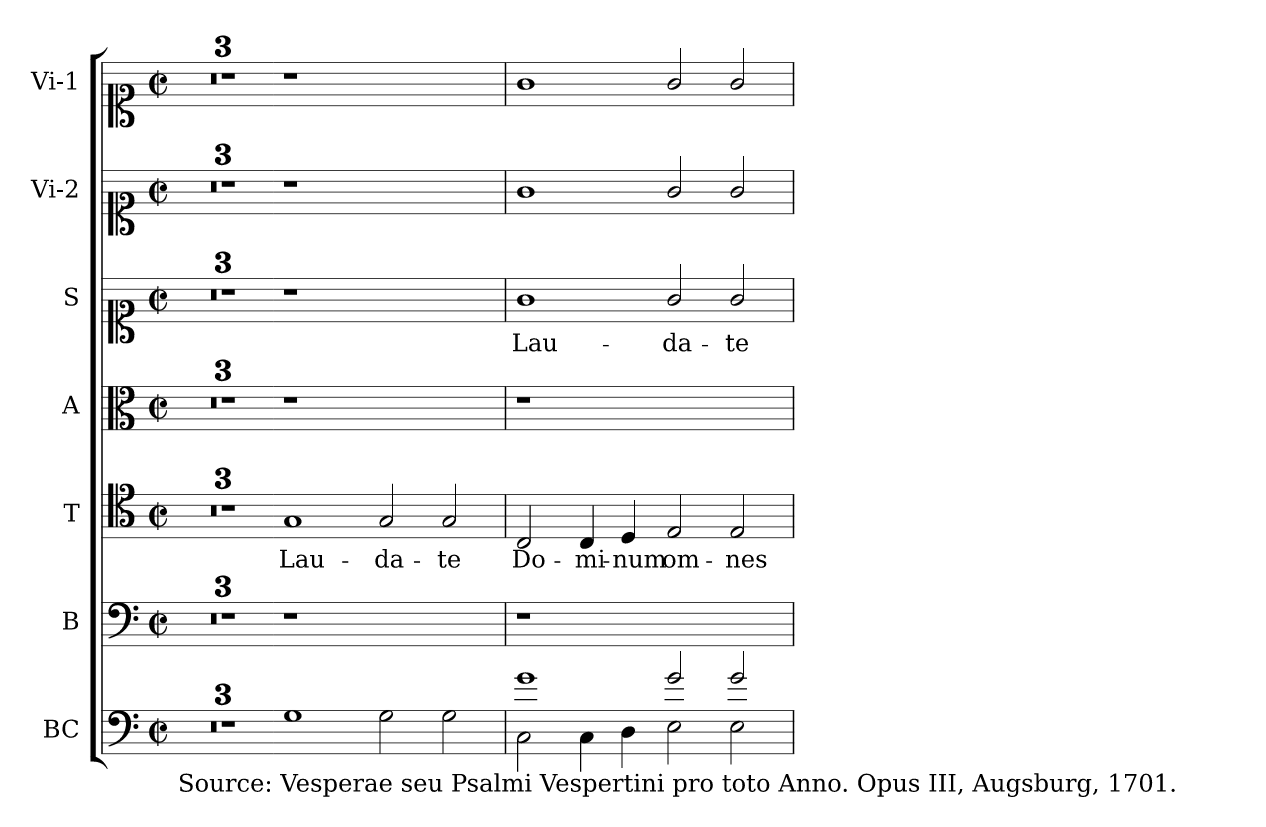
**kern	**kern	**kern	**text	**kern	**kern	**text	**kern	**kern
*part7	*part6	*part5	*part5	*part4	*part3	*part3	*part2	*part1
*staff7	*staff6	*staff5	*staff5	*staff4	*staff3	*staff3	*staff2	*staff1
*I"BC	*I"B	*I"T	*	*I"A	*I"S	*	*I"Vi-2	*I"Vi-1
*clefF4	*clefF4	*clefC4	*	*clefC3	*clefC1	*	*clefC1	*clefC1
*k[]	*k[]	*k[]	*	*k[]	*k[]	*	*k[]	*k[]
*C:	*C:	*C:	*	*C:	*C:	*	*C:	*C:
*M2/2	*M2/2	*M2/2	*	*M2/2	*M2/2	*	*M2/2	*M2/2
*met(c|)	*met(c|)	*met(c|)	*	*met(c|)	*met(c|)	*	*met(c|)	*met(c|)
=1	=1	=1	=1	=1	=1	=1	=1	=1
!LO:TX:b:t=Source&colon; Vesperae seu Psalmi Vespertini pro toto Anno. Opus III, Augsburg, 1701.	!	!	!	!	!	!	!	!
1ryy	1ryy	1ryy	.	1ryy	1ryy	.	1ryy	1ryy
=2	=2	=2	=2	=2	=2	=2	=2	=2
1r	1r	1r	.	1r	1r	.	1r	1r
=3	=3	=3	=3	=3	=3	=3	=3	=3
*	*	*clefGv2	*	*clefG2	*clefG2	*	*clefG2	*clefG2
1ryy	1ryy	1ryy	.	1ryy	1ryy	.	1ryy	1ryy
=3X1-	=3X1-	=3X1-	=3X1-	=3X1-	=3X1-	=3X1-	=3X1-	=3X1-
!	!	!	!LO:LY:b	!	!	!	!	!
1G	1r	1G	Lau-	1r	1r	.	1r	1r
!	!	!	!LO:LY:b	!	!	!	!	!
2G\	1ryy	2G/	-da-	1ryy	1ryy	.	1ryy	1ryy
!	!	!	!LO:LY:b	!	!	!	!	!
2G\	.	2G/	-te	.	.	.	.	.
=4	=4	=4	=4	=4	=4	=4	=4	=4
*^	*	*	*	*	*	*	*	*
!	!	!	!	!LO:LY:b	!	!	!LO:LY:b	!	!
1g	2C\	1r	2C/	Do-	1r	1g	Lau-	1g	1g
!	!	!	!	!LO:LY:b	!	!	!	!	!
.	4C\	.	4C/	-mi-	.	.	.	.	.
!	!	!	!	!LO:LY:b	!	!	!	!	!
.	4D\	.	4D/	-num	.	.	.	.	.
!	!	!	!	!LO:LY:b	!	!	!LO:LY:b	!	!
2g/	2E\	1ryy	2E/	om-	1ryy	2g/	-da-	2g/	2g/
!	!	!	!	!LO:LY:b	!	!	!LO:LY:b	!	!
2g/	2E\	.	2E/	-nes	.	2g/	-te	2g/	2g/
*v	*v	*	*	*	*	*	*	*	*
=	=	=	=	=	=	=	=	=
*-	*-	*-	*-	*-	*-	*-	*-	*-
